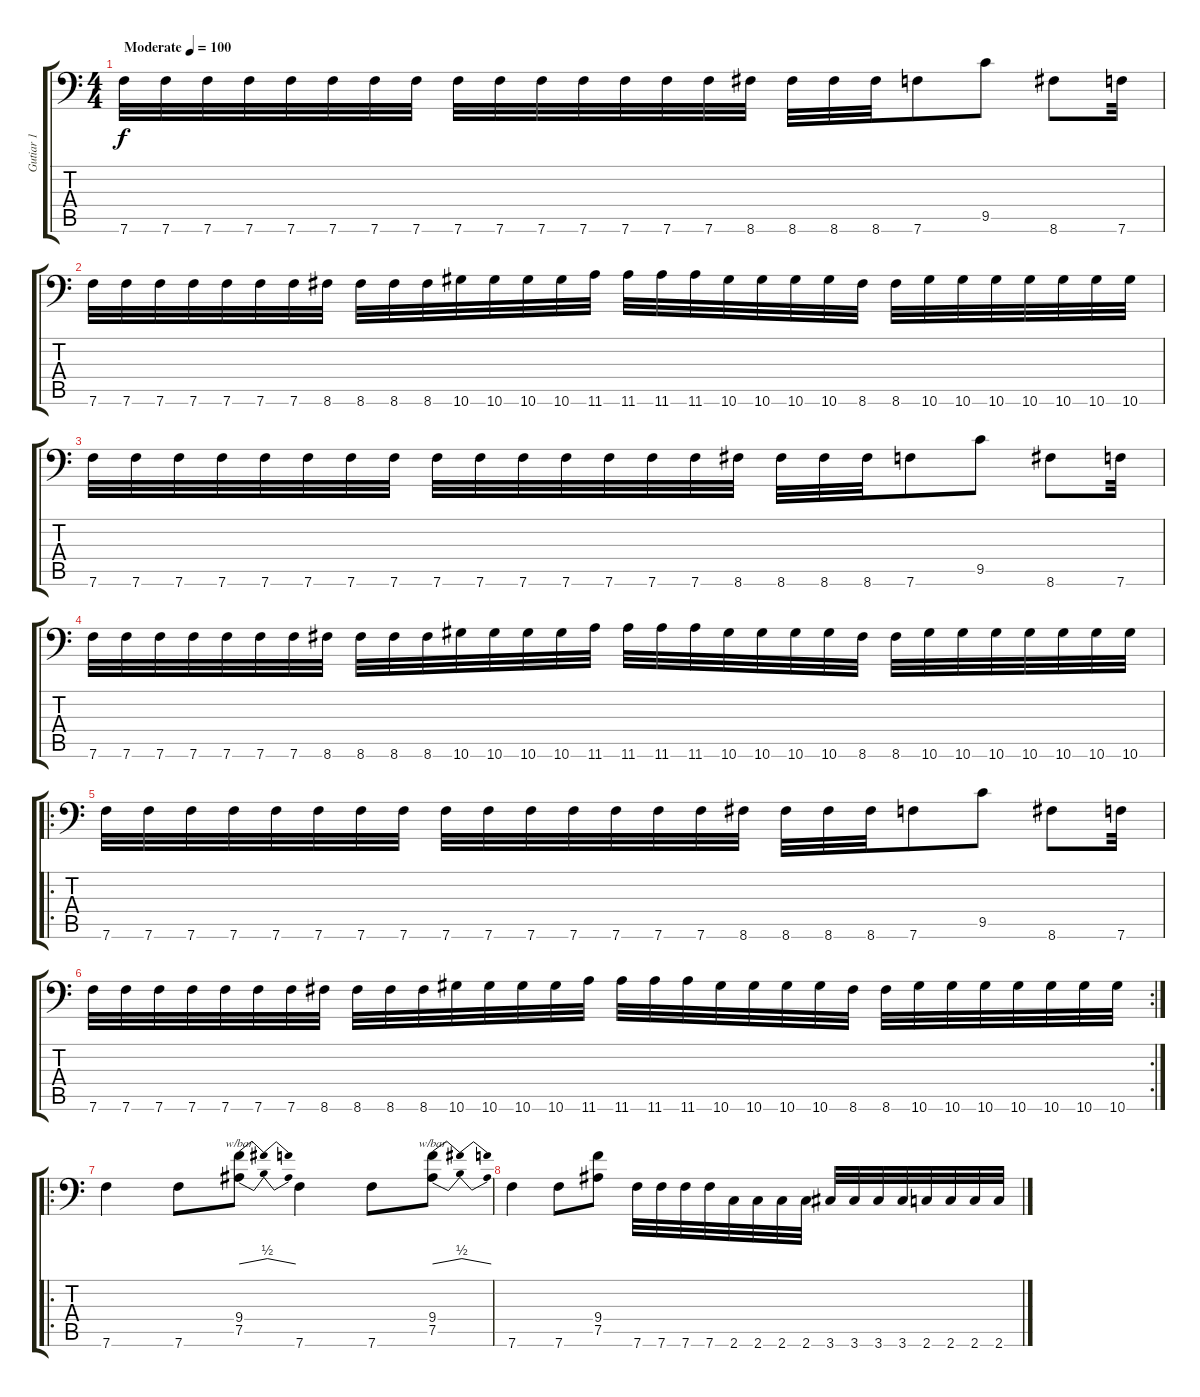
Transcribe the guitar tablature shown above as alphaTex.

\track ("Gutiar 1" "Gutiar 1") {instrument distortionguitar}
\staff {score tabs}
\tuning (Bb3 F3 Db3 Ab2 Eb2 Bb1) {hide}
\ts (4 4)
\tempo (100 "Moderate")
\clef f4
\ks c
7.6.32{dy f instrument distortionguitar} 7.6.32 7.6.32 7.6.32 7.6.32 7.6.32 7.6.32 7.6.32 7.6.32 7.6.32 7.6.32 7.6.32 7.6.32 7.6.32 7.6.32 8.6.32 8.6.32 8.6.32 8.6.32 7.6.8 9.5.8 8.6.8 7.6.32 |
7.6.32 7.6.32 7.6.32 7.6.32 7.6.32 7.6.32 7.6.32 8.6.32 8.6.32 8.6.32 8.6.32 10.6.32 10.6.32 10.6.32 10.6.32 11.6.32 11.6.32 11.6.32 11.6.32 10.6.32 10.6.32 10.6.32 10.6.32 8.6.32 8.6.32 10.6.32 10.6.32 10.6.32 10.6.32 10.6.32 10.6.32 10.6.32 |
7.6.32 7.6.32 7.6.32 7.6.32 7.6.32 7.6.32 7.6.32 7.6.32 7.6.32 7.6.32 7.6.32 7.6.32 7.6.32 7.6.32 7.6.32 8.6.32 8.6.32 8.6.32 8.6.32 7.6.8 9.5.8 8.6.8 7.6.32 |
7.6.32 7.6.32 7.6.32 7.6.32 7.6.32 7.6.32 7.6.32 8.6.32 8.6.32 8.6.32 8.6.32 10.6.32 10.6.32 10.6.32 10.6.32 11.6.32 11.6.32 11.6.32 11.6.32 10.6.32 10.6.32 10.6.32 10.6.32 8.6.32 8.6.32 10.6.32 10.6.32 10.6.32 10.6.32 10.6.32 10.6.32 10.6.32 |
\ro
7.6.32 7.6.32 7.6.32 7.6.32 7.6.32 7.6.32 7.6.32 7.6.32 7.6.32 7.6.32 7.6.32 7.6.32 7.6.32 7.6.32 7.6.32 8.6.32 8.6.32 8.6.32 8.6.32 7.6.8 9.5.8 8.6.8 7.6.32 |
\rc 2
7.6.32 7.6.32 7.6.32 7.6.32 7.6.32 7.6.32 7.6.32 8.6.32 8.6.32 8.6.32 8.6.32 10.6.32 10.6.32 10.6.32 10.6.32 11.6.32 11.6.32 11.6.32 11.6.32 10.6.32 10.6.32 10.6.32 10.6.32 8.6.32 8.6.32 10.6.32 10.6.32 10.6.32 10.6.32 10.6.32 10.6.32 10.6.32 |
\ro
7.6.4 7.6.8 (9.4 7.5).8{tbe (dip default 0 0 45 2 60 0)} 7.6.4 7.6.8 (9.4 7.5).8{tbe (dip default 0 0 45 2 60 0)} |
7.6.4 7.6.8 (9.4 7.5).8 7.6.32 7.6.32 7.6.32 7.6.32 2.6.32 2.6.32 2.6.32 2.6.32 3.6.32 3.6.32 3.6.32 3.6.32 2.6.32 2.6.32 2.6.32 2.6.32
